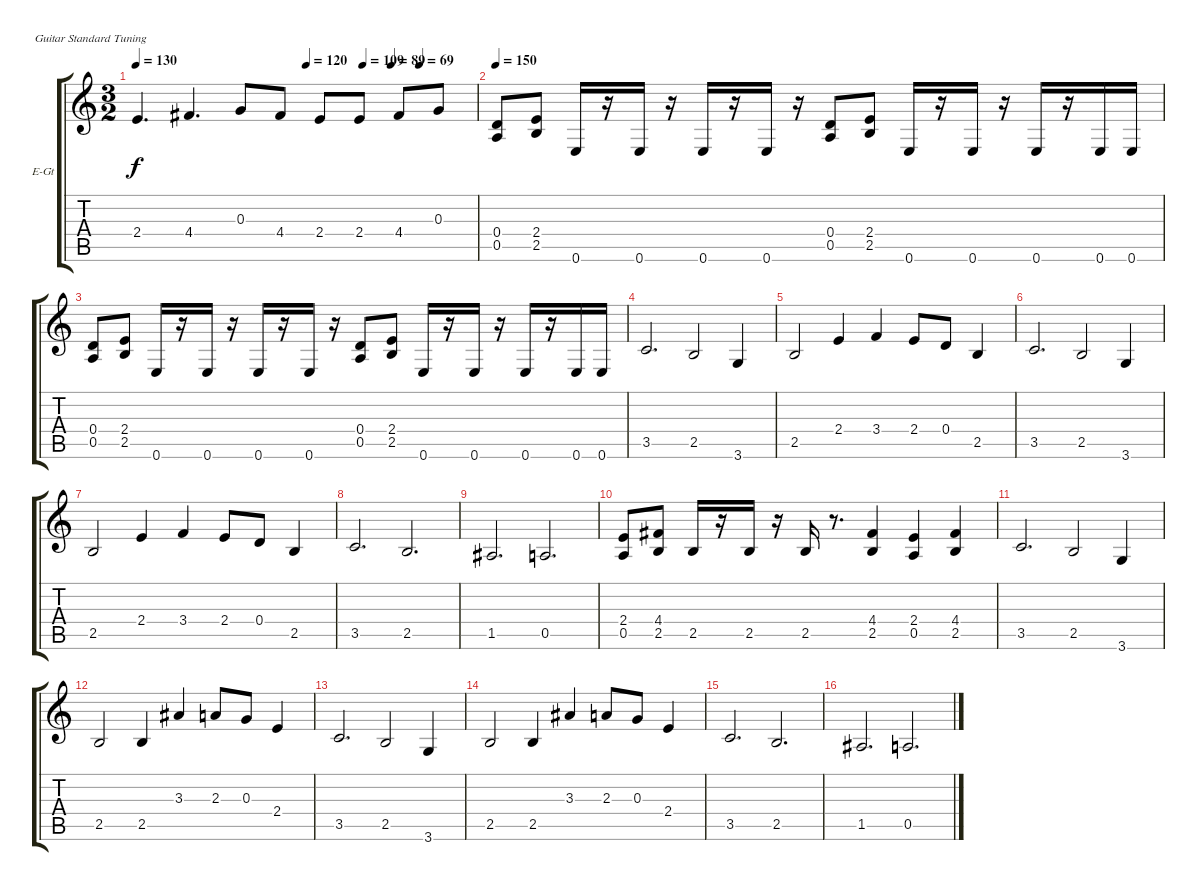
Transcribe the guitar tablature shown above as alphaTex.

\bracketExtendMode groupsimilarinstruments
\firstSystemTrackNameOrientation horizontal
\otherSystemsTrackNameOrientation horizontal
\track ("Гитара 1" "E-Gt") {instrument distortionguitar}
\staff {score tabs}
\tuning (E4 B3 G3 D3 A2 E2)
\ts (3 2)
\tempo 130
\tempo (120 0.5)
\tempo (109 0.666667)
\tempo (89 0.75)
\tempo (69 0.833333)
\clef g2
\ks c
2.4.4{d dy f} 4.4.4{d} 0.3.8 4.4.8 2.4.8 2.4.8 4.4.8 0.3.8 |
\tempo 150
(0.4 0.5).8 (2.4 2.5).8 0.6.16 r.16 0.6.16 r.16 0.6.16 r.16 0.6.16 r.16 (0.4 0.5).8 (2.4 2.5).8 0.6.16 r.16 0.6.16 r.16 0.6.16 r.16 0.6.16 0.6.16 |
(0.4 0.5).8 (2.4 2.5).8 0.6.16 r.16 0.6.16 r.16 0.6.16 r.16 0.6.16 r.16 (0.4 0.5).8 (2.4 2.5).8 0.6.16 r.16 0.6.16 r.16 0.6.16 r.16 0.6.16 0.6.16 |
3.5.2{d} 2.5.2 3.6.4 |
2.5.2 2.4.4 3.4.4 2.4.8 0.4.8 2.5.4 |
3.5.2{d} 2.5.2 3.6.4 |
2.5.2 2.4.4 3.4.4 2.4.8 0.4.8 2.5.4 |
3.5.2{d} 2.5.2{d} |
1.5.2{d} 0.5.2{d} |
(2.4 0.5).8 (4.4 2.5).8 2.5.16 r.16 2.5.16 r.16 2.5.16 r.8{d} (4.4 2.5).4 (2.4 0.5).4 (4.4 2.5).4 |
3.5.2{d} 2.5.2 3.6.4 |
2.5.2 2.5.4 3.3.4 2.3.8 0.3.8 2.4.4 |
3.5.2{d} 2.5.2 3.6.4 |
2.5.2 2.5.4 3.3.4 2.3.8 0.3.8 2.4.4 |
3.5.2{d} 2.5.2{d} |
1.5.2{d} 0.5.2{d}
